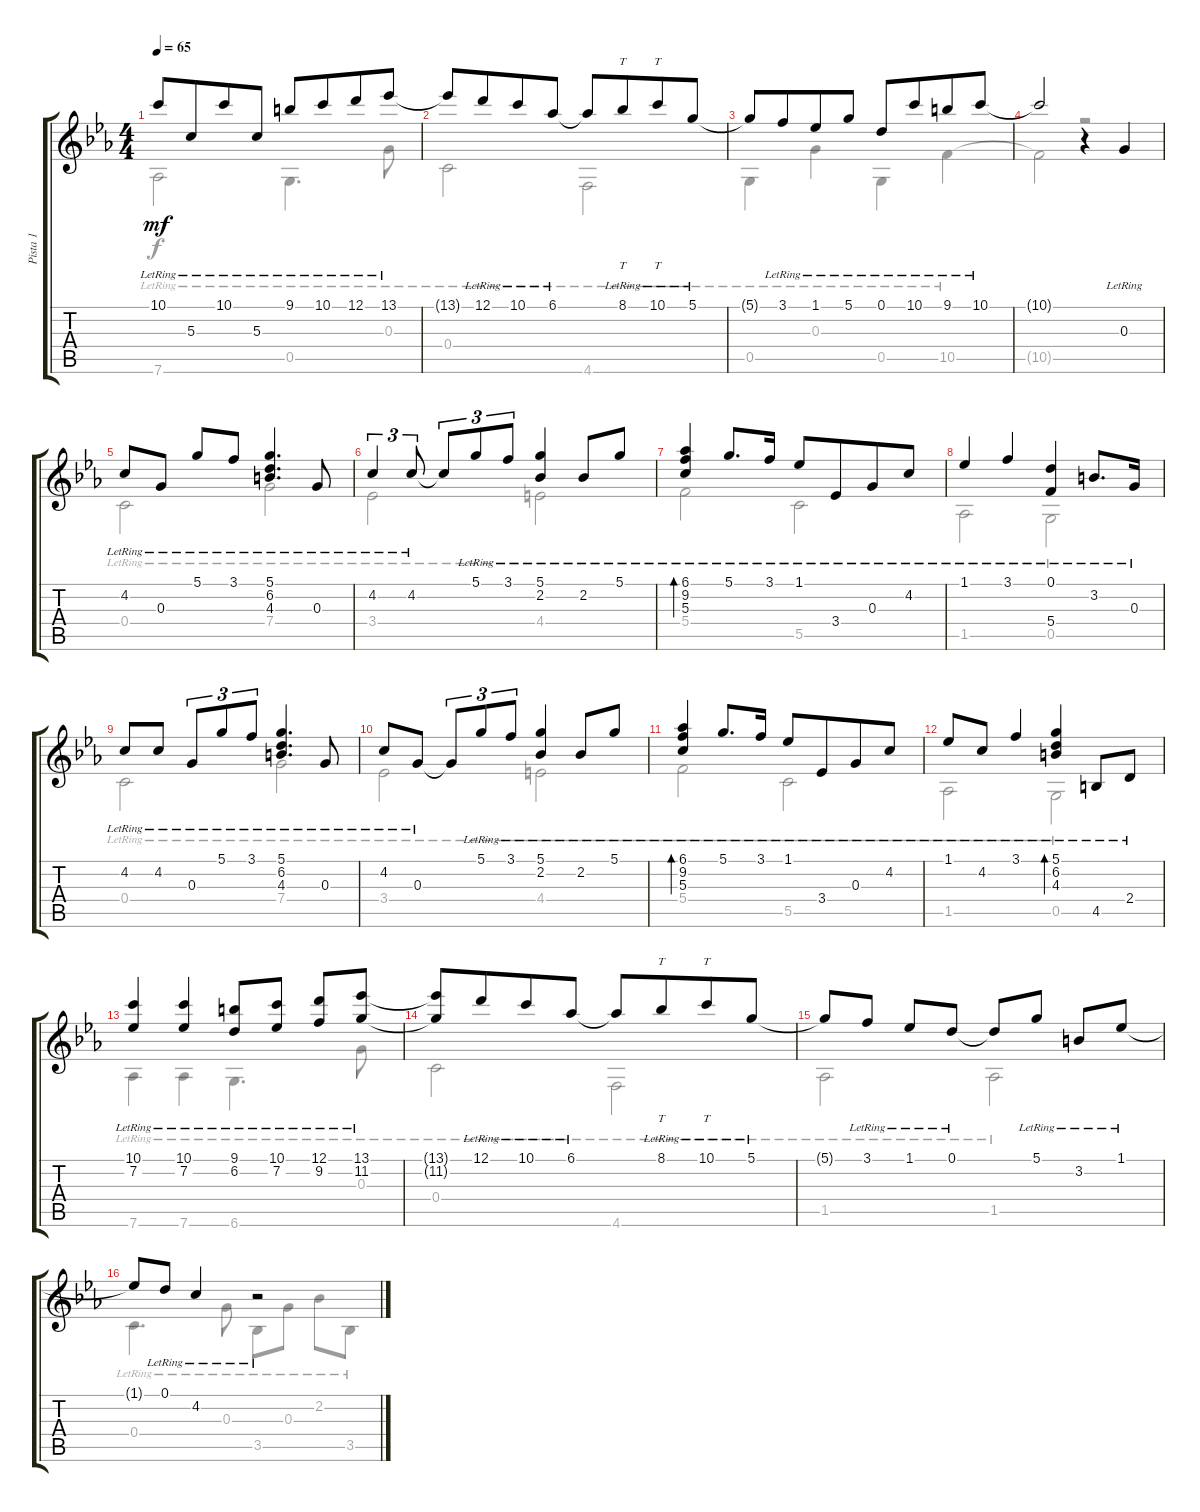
\track ("Pista 1" "Pista 1") {instrument acousticguitarsteel}
\staff {score tabs}
\tuning (D4 Ab3 G3 C3 G2 Db2) {hide}
\voice
\ts (4 4)
\tempo 65
\clef g2
\ks cminor
10.1{lr}.8{dy mf} 5.3{lr}.8{beam merge} 10.1{lr}.8 5.3{lr}.8 9.1{lr}.8 10.1{lr}.8{beam merge} 12.1{lr}.8 13.1{lr}.8 |
13.1{t}.8 12.1{lr}.8{beam merge} 10.1{lr}.8 6.1{lr}.8 6.1{t}.8 8.1{lr}.8{tt beam merge} 10.1{lr}.8{tt} 5.1{lr}.8 |
5.1{t}.8 3.1{lr}.8{beam merge} 1.1{lr}.8 5.1{lr}.8 0.1{lr}.8 10.1{lr}.8{beam merge} 9.1{lr}.8 10.1{lr}.8 |
10.1{t}.2 r.4 0.3{lr}.4 |
4.2{lr}.8 0.3{lr}.8 5.1{lr}.8 3.1{lr}.8 (5.1{lr} 6.2{lr} 4.3{lr}).4{d} 0.3{lr}.8 |
4.2{lr}.4{tu (3 2)} 4.2{lr}.8{tu (3 2)} 4.2{t}.8{tu (3 2)} 5.1{lr}.8{tu (3 2)} 3.1{lr}.8{tu (3 2)} (5.1{lr} 2.2{lr}).4 2.2{lr}.8 5.1{lr}.8 |
(6.1{lr} 9.2{lr} 5.3{lr}).4{bd 240} 5.1{lr}.8{d} 3.1{lr}.16 1.1{lr}.8 3.4{lr}.8{beam merge} 0.3{lr}.8 4.2{lr}.8 |
1.1{lr}.4 3.1{lr}.4 (0.1{lr} 5.4{lr}).4 3.2{lr}.8{d} 0.3{lr}.16 |
4.2{lr}.8 4.2{lr}.8 0.3{lr}.8{tu (3 2)} 5.1{lr}.8{tu (3 2)} 3.1{lr}.8{tu (3 2)} (5.1{lr} 6.2{lr} 4.3{lr}).4{d} 0.3{lr}.8 |
4.2{lr}.8 0.3{lr}.8 0.3{t}.8{tu (3 2)} 5.1{lr}.8{tu (3 2)} 3.1{lr}.8{tu (3 2)} (5.1{lr} 2.2{lr}).4 2.2{lr}.8 5.1{lr}.8 |
(6.1{lr} 9.2{lr} 5.3{lr}).4{bd 240} 5.1{lr}.8{d} 3.1{lr}.16 1.1{lr}.8 3.4{lr}.8{beam merge} 0.3{lr}.8 4.2{lr}.8 |
1.1{lr}.8 4.2{lr}.8 3.1{lr}.4 (5.1{lr} 6.2{lr} 4.3{lr}).4{bd 240} 4.5{lr}.8 2.4{lr}.8 |
(10.1{lr} 7.2{lr}).4 (10.1{lr} 7.2{lr}).4 (9.1{lr} 6.2{lr}).8 (10.1{lr} 7.2{lr}).8 (12.1{lr} 9.2{lr}).8 (13.1{lr} 11.2{lr}).8 |
(13.1{t} 11.2{t}).8 12.1{lr}.8{beam merge} 10.1{lr}.8 6.1{lr}.8 6.1{t}.8 8.1{lr}.8{tt beam merge} 10.1{lr}.8{tt} 5.1{lr}.8 |
5.1{t}.8 3.1{lr}.8 1.1{lr}.8 0.1{lr}.8 0.1{t}.8 5.1{lr}.8 3.2{lr}.8 1.1{lr}.8 |
1.1{t}.8 0.1{lr}.8 4.2{lr}.4 r.2
\voice
\clef g2
\ottava regular
\simile none
\ks cminor
7.6{lr}.2{dy f} 0.5{lr}.4{d} 0.3{lr}.8 |
0.4{lr}.2 4.6{lr}.2 |
0.5{lr}.4 0.3{lr}.4 0.5{lr}.4 10.5{lr}.4 |
10.5{t}.2 r.2 |
0.4{lr}.2 7.4{lr}.2 |
3.4{lr}.2 4.4{lr}.2 |
5.4{lr}.2 5.5{lr}.2 |
1.5{lr}.2 0.5{lr}.2 |
0.4{lr}.2 7.4{lr}.2 |
3.4{lr}.2 4.4{lr}.2 |
5.4{lr}.2 5.5{lr}.2 |
1.5{lr}.2 0.5{lr}.2 |
7.6{lr}.4 7.6{lr}.4 6.6{lr}.4{d} 0.3{lr}.8 |
0.4{lr}.2 4.6{lr}.2 |
1.5{lr}.2 1.5{lr}.2 |
0.4{lr}.4{d} 0.3{lr}.8 3.5{lr}.8 0.3{lr}.8 2.2{lr}.8 3.5{lr}.8
